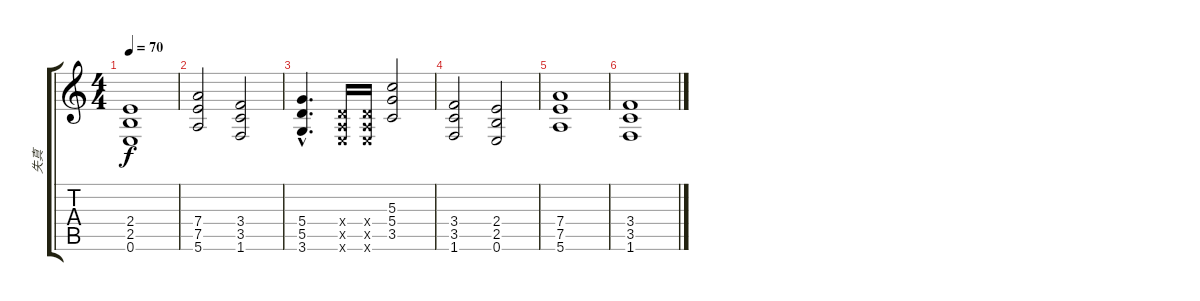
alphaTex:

\track ("失真" "失真") {instrument distortionguitar}
\staff {score tabs}
\tuning (E4 B3 G3 D3 A2 E2) {hide}
\ts (4 4)
\tempo 70
\clef g2
\ks c
(2.4 2.5 0.6).1{dy f} |
(7.4 7.5 5.6).2 (3.4 3.5 1.6).2 |
(5.4{hac} 5.5{hac} 3.6{hac}).4{d} (0.4{x} 0.5{x} 0.6{x}).16 (0.4{x} 0.5{x} 0.6{x}).16 (5.3 5.4 3.5).2 |
(3.4 3.5 1.6).2 (2.4 2.5 0.6).2 |
(7.4 7.5 5.6).1 |
(3.4 3.5 1.6).1
